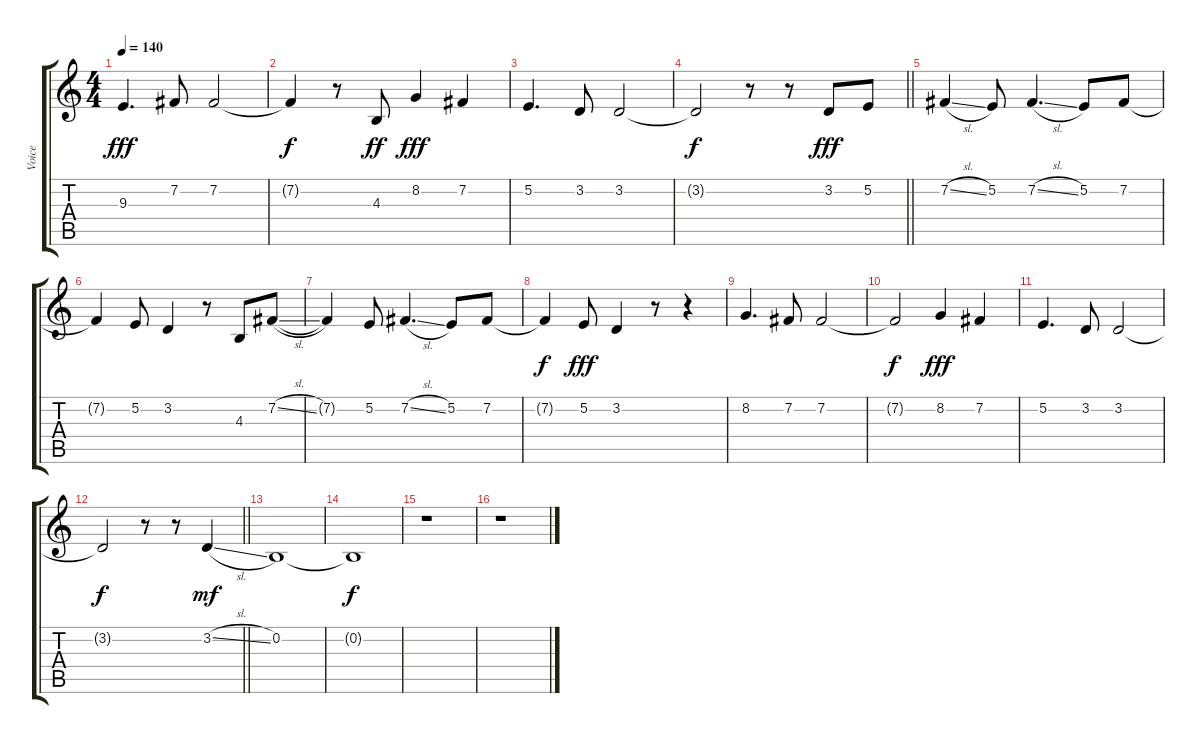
\track ("Voice" "Voice") {instrument lead6voice}
\staff {score tabs}
\tuning (E4 B3 G3 D3 A2 E2) {hide}
\ts (4 4)
\tempo 140
\clef g2
\ks c
9.3.4{d dy fff} 7.2.8 7.2.2 |
7.2{t}.4{dy f} r.8 4.3.8{dy ff} 8.2.4{dy fff} 7.2.4 |
5.2.4{d} 3.2.8 3.2.2 |
\barLineRight lightlight
3.2{t}.2{dy f} r.8 r.8 3.2.8{dy fff} 5.2.8 |
7.2{sl}.4 5.2.8 7.2{sl}.4{d} 5.2.8 7.2.8 |
7.2{t}.4 5.2.8 3.2.4 r.8 4.3.8 7.2{sl}.8 |
7.2{t}.4 5.2.8 7.2{sl}.4{d} 5.2.8 7.2.8 |
7.2{t}.4{dy f} 5.2.8{dy fff} 3.2.4 r.8 r.4 |
8.2.4{d} 7.2.8 7.2.2 |
7.2{t}.2{dy f} 8.2.4{dy fff} 7.2.4 |
5.2.4{d} 3.2.8 3.2.2 |
\barLineRight lightlight
3.2{t}.2{dy f} r.8 r.8 3.2{sl}.4{dy mf} |
0.2.1{volume 0} |
0.2{t}.1{dy f} |
r.1 |
r.1
